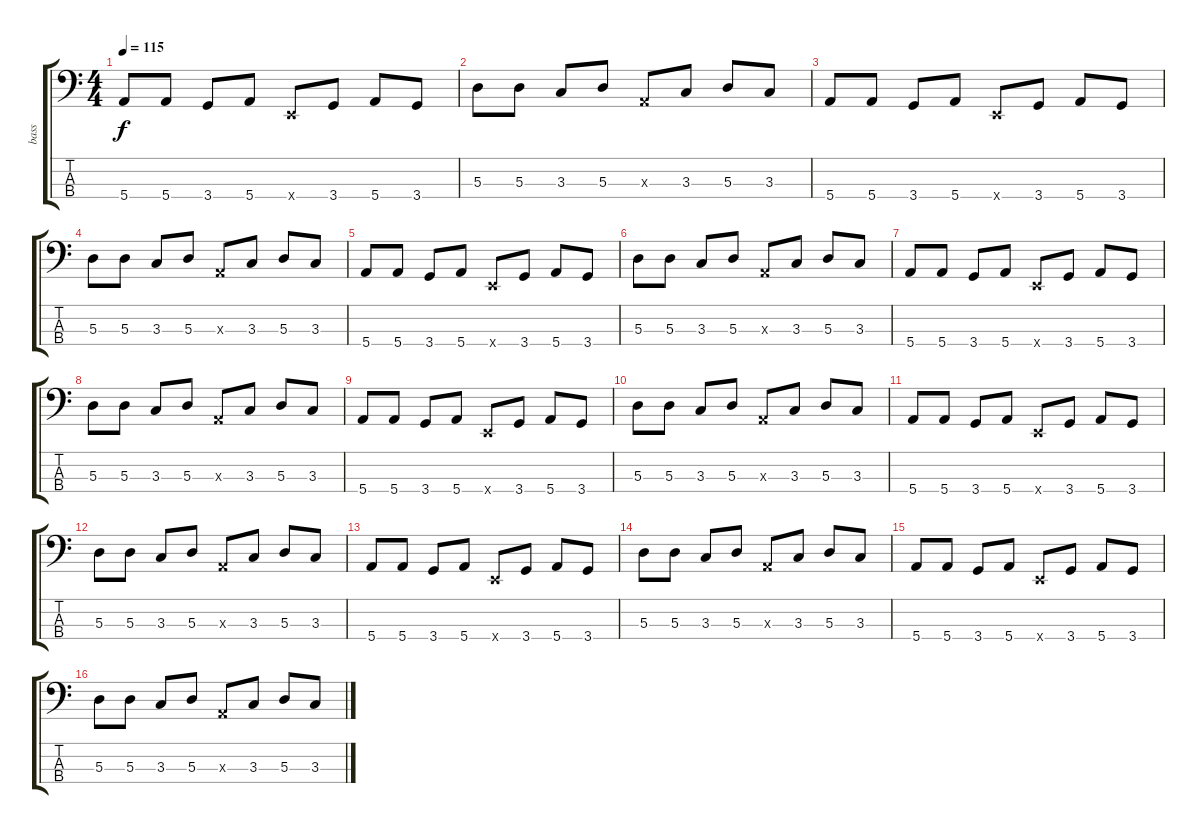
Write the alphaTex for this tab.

\track ("bass" "bass") {instrument electricbassfinger}
\staff {score tabs}
\tuning (G2 D2 A1 E1) {hide}
\ts (4 4)
\tempo 115
\clef f4
\ks c
5.4.8{dy f} 5.4.8 3.4.8 5.4.8 0.4{x}.8 3.4.8 5.4.8 3.4.8 |
5.3.8 5.3.8 3.3.8 5.3.8 0.3{x}.8 3.3.8 5.3.8 3.3.8 |
5.4.8 5.4.8 3.4.8 5.4.8 0.4{x}.8 3.4.8 5.4.8 3.4.8 |
5.3.8 5.3.8 3.3.8 5.3.8 0.3{x}.8 3.3.8 5.3.8 3.3.8 |
5.4.8 5.4.8 3.4.8 5.4.8 0.4{x}.8 3.4.8 5.4.8 3.4.8 |
5.3.8 5.3.8 3.3.8 5.3.8 0.3{x}.8 3.3.8 5.3.8 3.3.8 |
5.4.8 5.4.8 3.4.8 5.4.8 0.4{x}.8 3.4.8 5.4.8 3.4.8 |
5.3.8 5.3.8 3.3.8 5.3.8 0.3{x}.8 3.3.8 5.3.8 3.3.8 |
5.4.8 5.4.8 3.4.8 5.4.8 0.4{x}.8 3.4.8 5.4.8 3.4.8 |
5.3.8 5.3.8 3.3.8 5.3.8 0.3{x}.8 3.3.8 5.3.8 3.3.8 |
5.4.8 5.4.8 3.4.8 5.4.8 0.4{x}.8 3.4.8 5.4.8 3.4.8 |
5.3.8 5.3.8 3.3.8 5.3.8 0.3{x}.8 3.3.8 5.3.8 3.3.8 |
5.4.8 5.4.8 3.4.8 5.4.8 0.4{x}.8 3.4.8 5.4.8 3.4.8 |
5.3.8 5.3.8 3.3.8 5.3.8 0.3{x}.8 3.3.8 5.3.8 3.3.8 |
5.4.8{volume 6} 5.4.8 3.4.8 5.4.8 0.4{x}.8 3.4.8 5.4.8 3.4.8 |
5.3.8 5.3.8 3.3.8 5.3.8 0.3{x}.8 3.3.8 5.3.8 3.3.8
